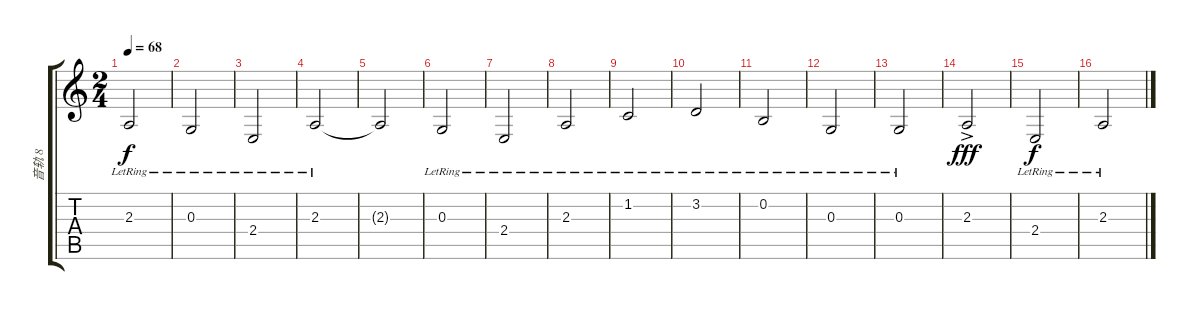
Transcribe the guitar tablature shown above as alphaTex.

\track ("音轨 8" "音轨 8") {instrument synthstrings1}
\staff {score tabs}
\tuning (E4 B3 G3 D3 A2 E2) {hide}
\ts (2 4)
\tempo 68
\clef g2
\ks c
2.3{lr}.2{dy f} |
0.3{lr}.2 |
2.4{lr}.2 |
2.3{lr}.2 |
2.3{t}.2 |
0.3{lr}.2 |
2.4{lr}.2 |
2.3{lr}.2 |
1.2{lr}.2 |
3.2{lr}.2 |
0.2{lr}.2 |
0.3{lr}.2 |
0.3{lr}.2 |
2.3{ac}.2{dy fff} |
2.4{lr}.2{dy f} |
2.3{lr}.2
